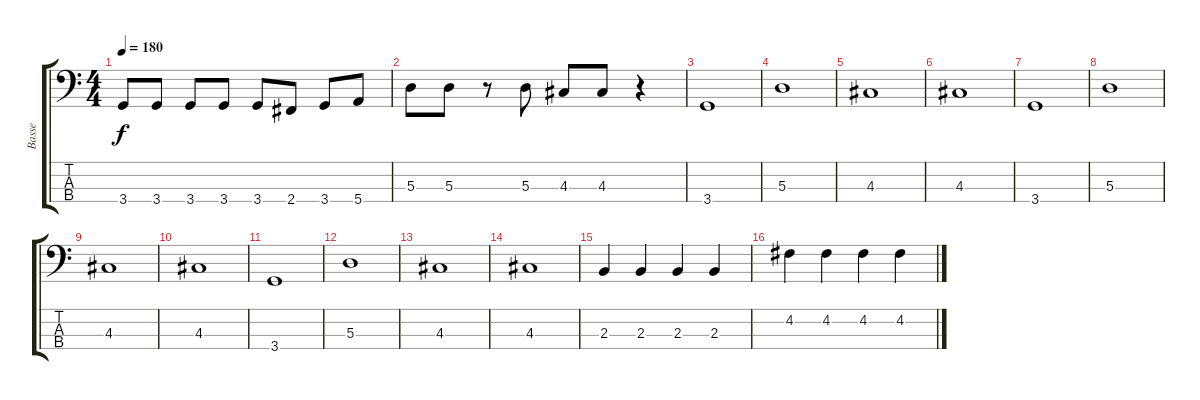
\track ("Basse" "Basse") {instrument electricbassfinger}
\staff {score tabs}
\tuning (G2 D2 A1 E1) {hide}
\ts (4 4)
\tempo 180
\clef f4
\ks c
3.4.8{dy f} 3.4.8 3.4.8 3.4.8 3.4.8 2.4.8 3.4.8 5.4.8 |
5.3.8 5.3.8 r.8 5.3.8 4.3.8 4.3.8 r.4 |
3.4.1 |
5.3.1 |
4.3.1 |
4.3.1 |
3.4.1 |
5.3.1 |
4.3.1 |
4.3.1 |
3.4.1 |
5.3.1 |
4.3.1 |
4.3.1 |
2.3.4 2.3.4 2.3.4 2.3.4 |
4.2.4 4.2.4 4.2.4 4.2.4
